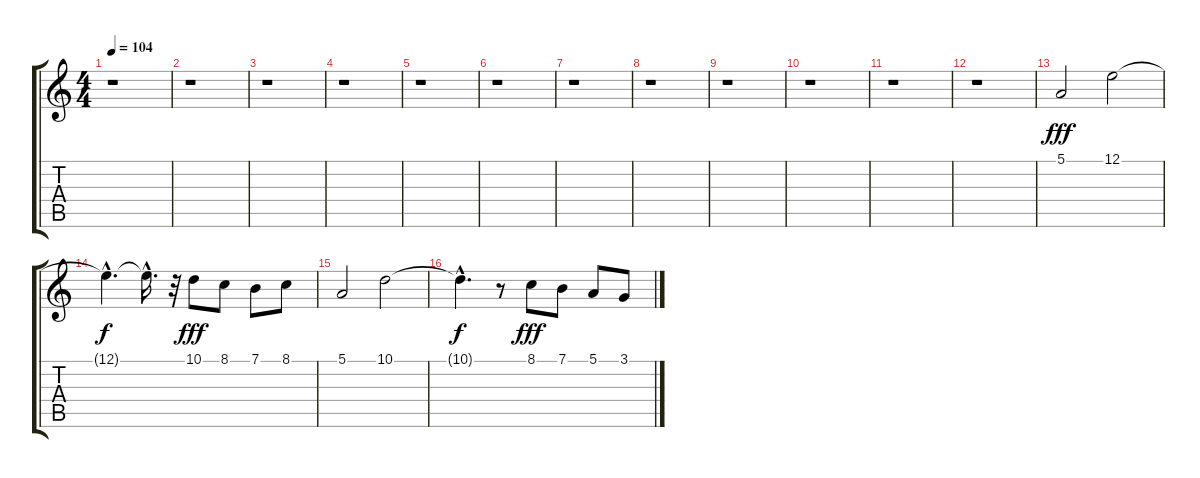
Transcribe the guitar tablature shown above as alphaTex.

\track "" {instrument electricgrandpiano}
\staff {score tabs}
\tuning (E4 B3 G3 D3 A2 E2) {hide}
\ts (4 4)
\tempo 104
\clef g2
\ks c
r.1{dy f} |
r.1 |
r.1 |
r.1 |
r.1 |
r.1 |
r.1 |
r.1 |
r.1 |
r.1 |
r.1 |
r.1 |
5.1.2{dy fff} 12.1.2 |
12.1{hac t}.4{d dy f} 12.1{hac t}.16{d} r.32 10.1.8{dy fff} 8.1.8 7.1.8 8.1.8 |
5.1.2 10.1.2 |
10.1{hac t}.4{d dy f} r.8 8.1.8{dy fff} 7.1.8 5.1.8 3.1.8
